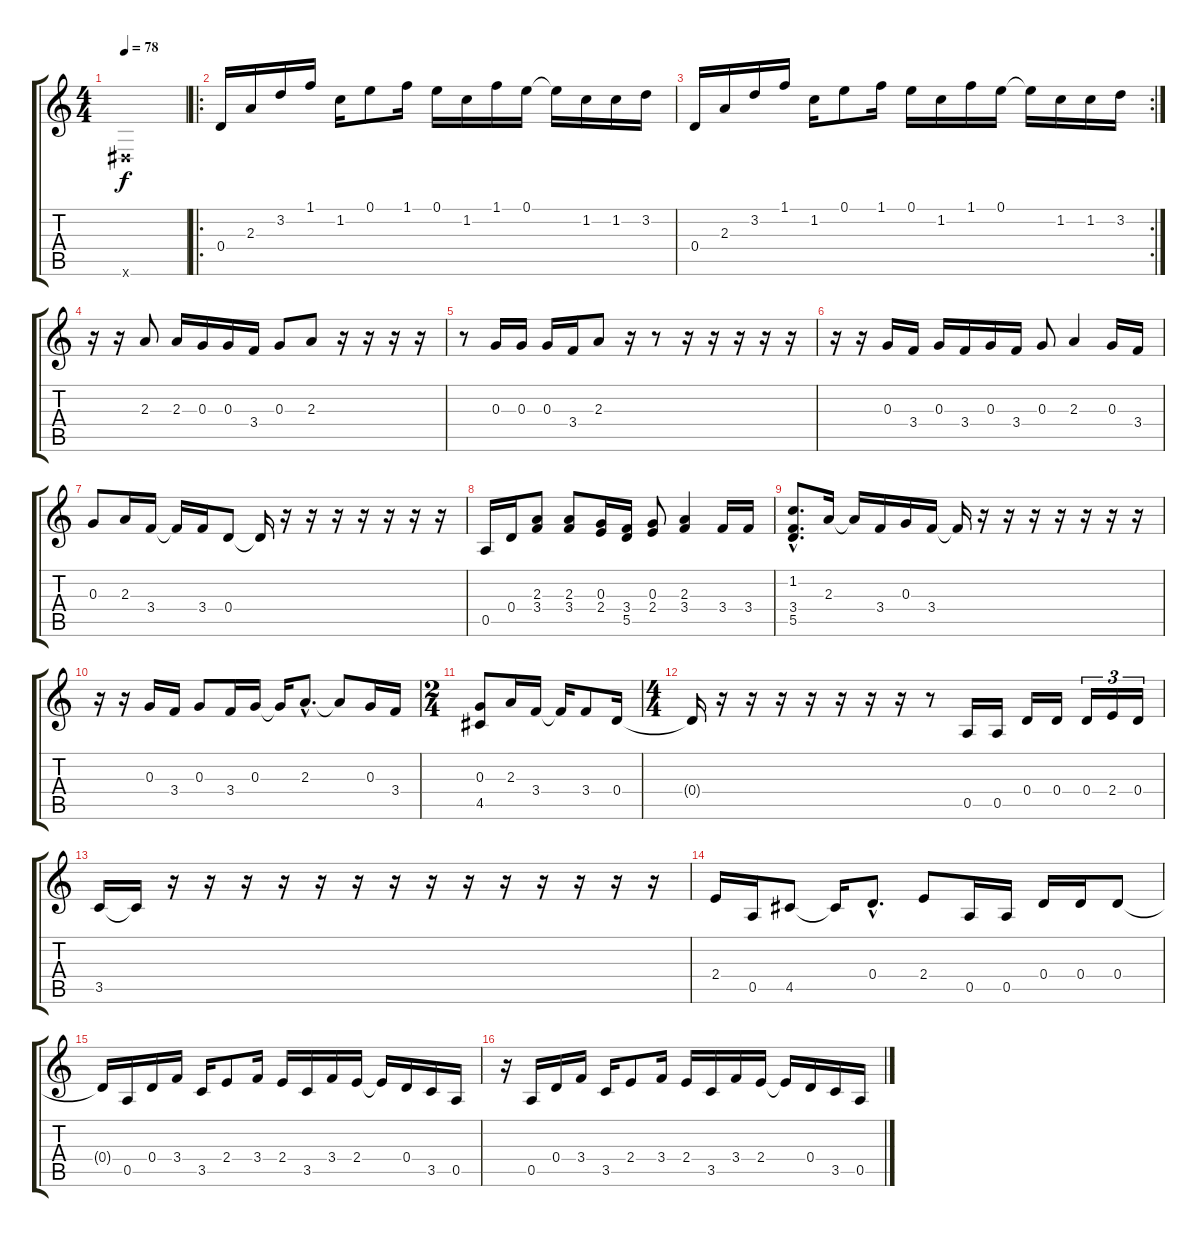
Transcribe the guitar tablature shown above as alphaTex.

\track "" {instrument electricguitarclean}
\staff {score tabs}
\tuning (E4 B3 G3 D3 A2 E2) {hide}
\ts (4 4)
\tempo 78
\clef g2
\ks c
-1.6{x}.1{dy f instrument electricguitarclean} |
\ro
0.4.16 2.3.16 3.2.16 1.1.16 1.2.16 0.1.8 1.1.16 0.1.16 1.2.16 1.1.16 0.1.16 0.1{t}.16 1.2.16 1.2.16 3.2.16 |
\rc 2
0.4.16 2.3.16 3.2.16 1.1.16 1.2.16 0.1.8 1.1.16 0.1.16 1.2.16 1.1.16 0.1.16 0.1{t}.16 1.2.16 1.2.16 3.2.16 |
r.16 r.16 2.3.8 2.3.16 0.3.16 0.3.16 3.4.16 0.3.8 2.3.8 r.16 r.16 r.16 r.16 |
r.8 0.3.16 0.3.16 0.3.16 3.4.16 2.3.8 r.16 r.8 r.16 r.16 r.16 r.16 r.16 |
r.16 r.16 0.3.16 3.4.16 0.3.16 3.4.16 0.3.16 3.4.16 0.3.8 2.3.4 0.3.16 3.4.16 |
0.3.8 2.3.16 3.4.16 3.4{t}.16 3.4.16 0.4.8 0.4{t}.16 r.16 r.16 r.16 r.16 r.16 r.16 r.16 |
0.5.16 0.4.16 (2.3 3.4).8 (2.3 3.4).8 (0.3 2.4).16 (3.4 5.5).16 (0.3 2.4).8 (2.3 3.4).4 3.4.16 3.4.16 |
(1.2{hac} 3.4{hac} 5.5{hac}).8{d} 2.3.16 2.3{t}.16 3.4.16 0.3.16 3.4.16 3.4{t}.16 r.16 r.16 r.16 r.16 r.16 r.16 r.16 |
r.16 r.16 0.3.16 3.4.16 0.3.8 3.4.16 0.3.16 0.3{t}.16 2.3{hac}.8{d} 2.3{t}.8 0.3.16 3.4.16 |
\ts (2 4)
(0.3 4.5).8 2.3.16 3.4.16 3.4{t}.16 3.4.8 0.4.16 |
\ts (4 4)
0.4{t}.16 r.16 r.16 r.16 r.16 r.16 r.16 r.16 r.8 0.5.16 0.5.16 0.4.16 0.4.16 0.4.16{tu (3 2)} 2.4.16{tu (3 2)} 0.4.16{tu (3 2)} |
3.5.16 3.5{t}.16 r.16 r.16 r.16 r.16 r.16 r.16 r.16 r.16 r.16 r.16 r.16 r.16 r.16 r.16 |
2.4.16 0.5.16 4.5.8 4.5{t}.16 0.4{hac}.8{d} 2.4.8 0.5.16 0.5.16 0.4.16 0.4.16 0.4.8 |
0.4{t}.16 0.5.16 0.4.16 3.4.16 3.5.16 2.4.8 3.4.16 2.4.16 3.5.16 3.4.16 2.4.16 2.4{t}.16 0.4.16 3.5.16 0.5.16 |
r.16 0.5.16 0.4.16 3.4.16 3.5.16 2.4.8 3.4.16 2.4.16 3.5.16 3.4.16 2.4.16 2.4{t}.16 0.4.16 3.5.16 0.5.16
